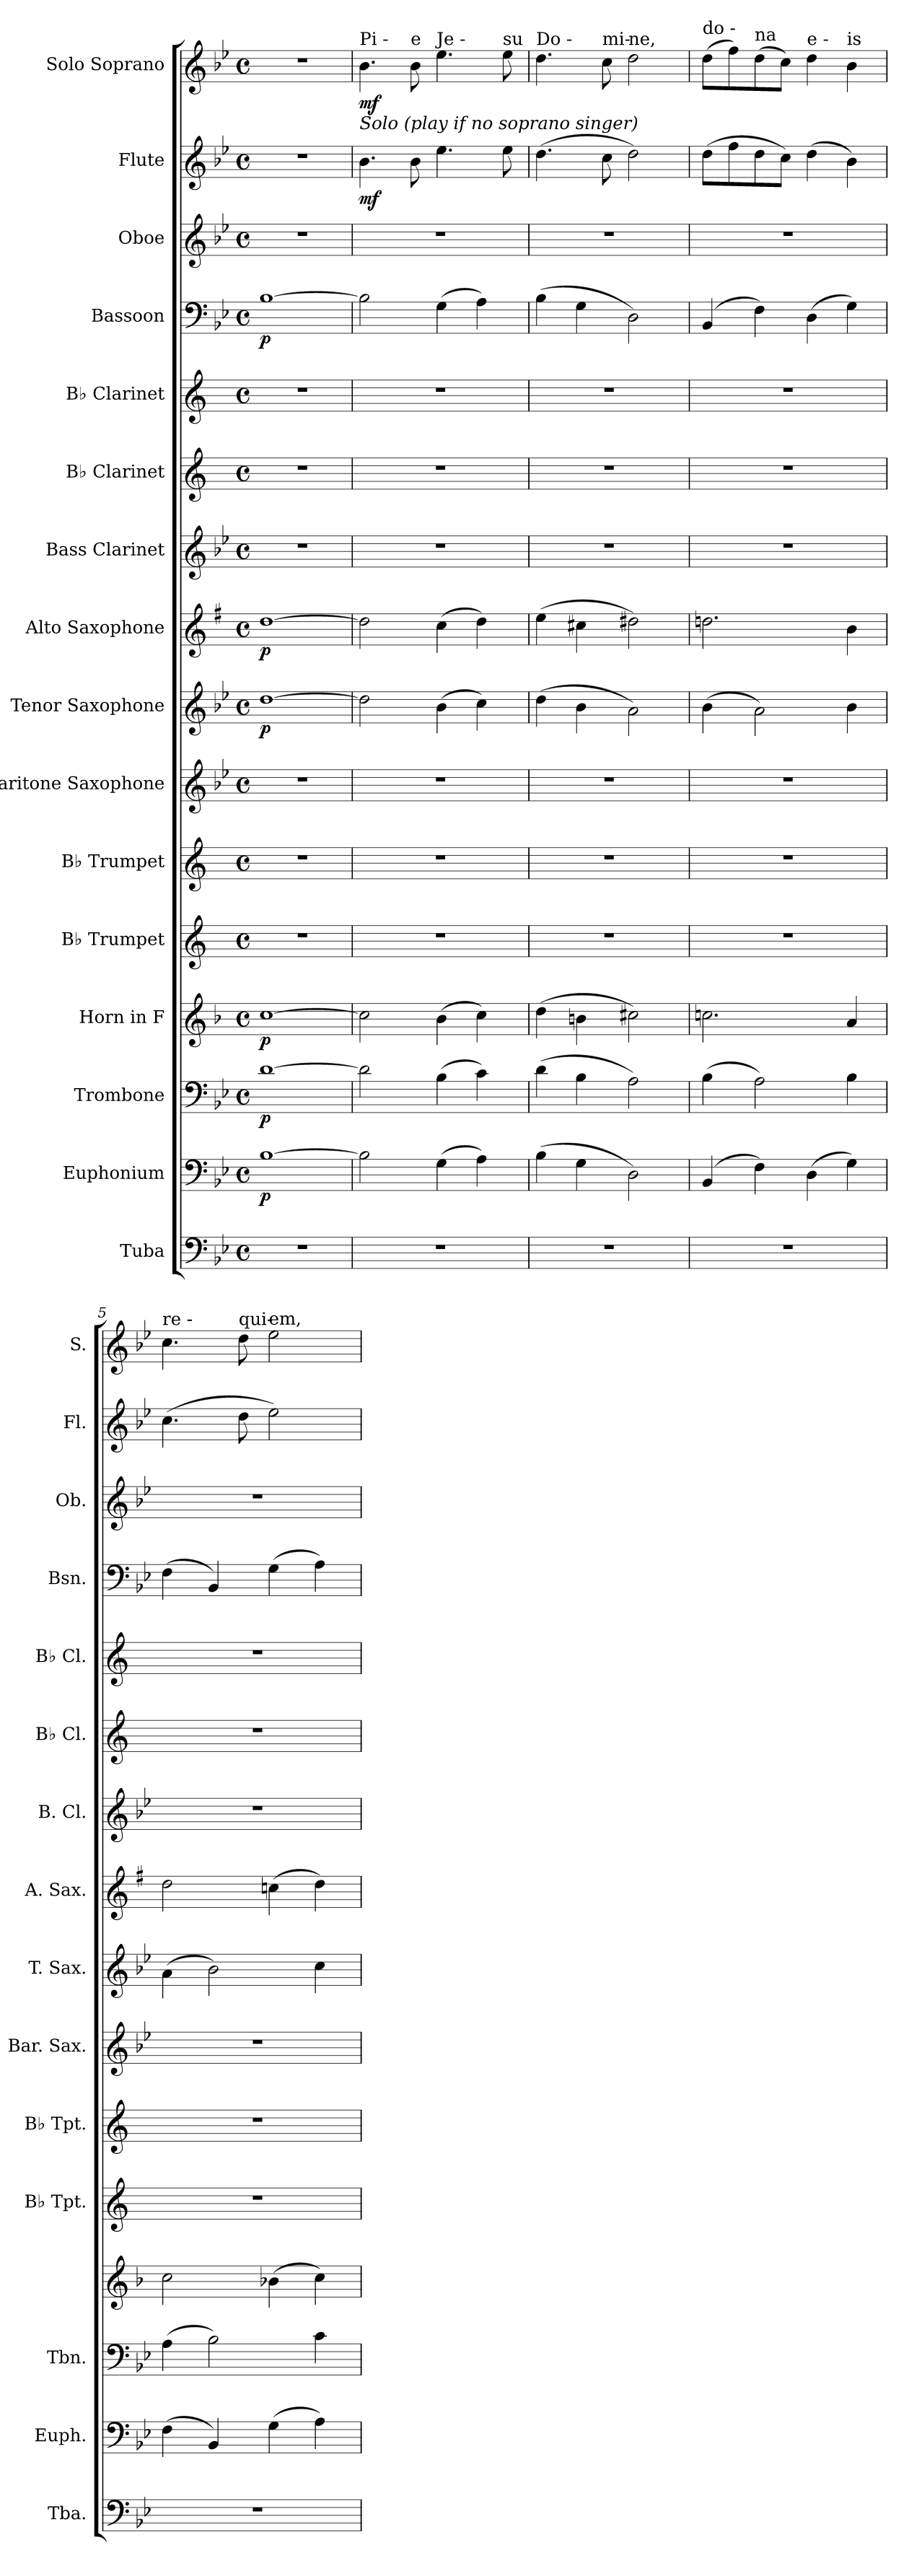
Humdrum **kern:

**kern	**kern	**dynam	**kern	**dynam	**kern	**dynam	**kern	**kern	**kern	**kern	**dynam	**kern	**dynam	**kern	**kern	**kern	**kern	**dynam	**kern	**kern	**dynam	**kern	**dynam
*part16	*part15	*part15	*part14	*part14	*part13	*part13	*part12	*part11	*part10	*part9	*part9	*part8	*part8	*part7	*part6	*part5	*part4	*part4	*part3	*part2	*part2	*part1	*part1
*staff16	*staff15	*staff15	*staff14	*staff14	*staff13	*staff13	*staff12	*staff11	*staff10	*staff9	*staff9	*staff8	*staff8	*staff7	*staff6	*staff5	*staff4	*staff4	*staff3	*staff2	*staff2	*staff1	*staff1
*I"Tuba	*I"Euphonium	*	*I"Trombone	*	*I"Horn in F	*	*I"B♭ Trumpet	*I"B♭ Trumpet	*I"Baritone Saxophone	*I"Tenor Saxophone	*	*I"Alto Saxophone	*	*I"Bass Clarinet	*I"B♭ Clarinet	*I"B♭ Clarinet	*I"Bassoon	*	*I"Oboe	*I"Flute	*	*I"Solo Soprano	*
*I'Tba.	*I'Euph.	*	*I'Tbn.	*	*	*	*I'B♭ Tpt.	*I'B♭ Tpt.	*I'Bar. Sax.	*I'T. Sax.	*	*I'A. Sax.	*	*I'B. Cl.	*I'B♭ Cl.	*I'B♭ Cl.	*I'Bsn.	*	*I'Ob.	*I'Fl.	*	*I'S.	*
*clefF4	*clefF4	*	*clefF4	*	*clefG2	*	*clefG2	*clefG2	*clefG2	*clefG2	*	*clefG2	*	*clefG2	*clefG2	*clefG2	*clefF4	*	*clefG2	*clefG2	*	*clefG2	*
*	*	*	*	*	*ITrd4c7	*	*ITrd1c2	*ITrd1c2	*ITrd12c21	*ITrd8c14	*	*ITrd5c9	*	*ITrd8c14	*ITrd1c2	*ITrd1c2	*	*	*	*	*	*	*
*k[b-e-]	*k[b-e-]	*	*k[b-e-]	*	*k[b-e-]	*	*k[b-e-]	*k[b-e-]	*k[b-e-]	*k[b-e-]	*	*k[b-e-]	*	*k[b-e-]	*k[b-e-]	*k[b-e-]	*k[b-e-]	*	*k[b-e-]	*k[b-e-]	*	*k[b-e-]	*
*M4/4	*M4/4	*	*M4/4	*	*M4/4	*	*M4/4	*M4/4	*M4/4	*M4/4	*	*M4/4	*	*M4/4	*M4/4	*M4/4	*M4/4	*	*M4/4	*M4/4	*	*M4/4	*
*met(c)	*met(c)	*	*met(c)	*	*met(c)	*	*met(c)	*met(c)	*met(c)	*met(c)	*	*met(c)	*	*met(c)	*met(c)	*met(c)	*met(c)	*	*met(c)	*met(c)	*	*met(c)	*
*MM45	*MM45	*	*MM45	*	*MM45	*	*MM45	*MM45	*MM45	*MM45	*	*MM45	*	*MM45	*MM45	*MM45	*MM45	*	*MM45	*MM45	*	*MM45	*
=1	=1	=1	=1	=1	=1	=1	=1	=1	=1	=1	=1	=1	=1	=1	=1	=1	=1	=1	=1	=1	=1	=1	=1
!	!	!LO:DY:b	!	!LO:DY:b	!	!LO:DY:b	!	!	!	!	!LO:DY:b	!	!LO:DY:b	!	!	!	!	!LO:DY:b	!	!	!	!	!
1r	[1B-	p	[1d	p	[1f	p	1r	1r	1r	[1d	p	[1f	p	1r	1r	1r	[1B-	p	1r	1r	.	1r	.
=2	=2	=2	=2	=2	=2	=2	=2	=2	=2	=2	=2	=2	=2	=2	=2	=2	=2	=2	=2	=2	=2	=2	=2
!	!	!	!	!	!	!	!	!	!	!	!	!	!	!	!	!	!	!	!	!	!	!LO:TX:a:t=Pi -	!
!	!	!	!	!	!	!	!	!	!	!	!	!	!	!	!	!	!	!	!	!LO:TX:a:i:t=Solo (play if no soprano singer)	!	!	!
!	!	!	!	!	!	!	!	!	!	!	!	!	!	!	!	!	!	!	!	!	!LO:DY:b	!	!LO:DY:b
1r	2B-\]	.	2d\]	.	2f\]	.	1r	1r	1r	2d\]	.	2f\]	.	1r	1r	1r	2B-\]	.	1r	4.b-\	mf	4.b-\	mf
!	!	!	!	!	!	!	!	!	!	!	!	!	!	!	!	!	!	!	!	!	!	!LO:TX:a:t=e	!
.	.	.	.	.	.	.	.	.	.	.	.	.	.	.	.	.	.	.	.	8b-\	.	8b-\	.
!	!	!	!	!	!	!	!	!	!	!	!	!	!	!	!	!	!	!	!	!	!	!LO:TX:a:t=Je  -	!
.	(4G\	.	(4B-\	.	(4e-\	.	.	.	.	(4B-\	.	(4e-\	.	.	.	.	(4G\	.	.	4.ee-\	.	4.ee-\	.
.	4A\)	.	4c\)	.	4f\)	.	.	.	.	4c\)	.	4f\)	.	.	.	.	4A\)	.	.	.	.	.	.
!	!	!	!	!	!	!	!	!	!	!	!	!	!	!	!	!	!	!	!	!	!	!LO:TX:a:t=su	!
.	.	.	.	.	.	.	.	.	.	.	.	.	.	.	.	.	.	.	.	8ee-\	.	8ee-\	.
=3	=3	=3	=3	=3	=3	=3	=3	=3	=3	=3	=3	=3	=3	=3	=3	=3	=3	=3	=3	=3	=3	=3	=3
!	!	!	!	!	!	!	!	!	!	!	!	!	!	!	!	!	!	!	!	!	!	!LO:TX:a:t=Do  -	!
1r	(4B-\	.	(4d\	.	(4g\	.	1r	1r	1r	(4d\	.	(4g\	.	1r	1r	1r	(4B-\	.	1r	(4.dd\	.	4.dd\	.
.	4G\	.	4B-\	.	4en\	.	.	.	.	4B-\	.	4en\	.	.	.	.	4G\	.	.	.	.	.	.
!	!	!	!	!	!	!	!	!	!	!	!	!	!	!	!	!	!	!	!	!	!	!LO:TX:a:t=mi-	!
.	.	.	.	.	.	.	.	.	.	.	.	.	.	.	.	.	.	.	.	8cc\	.	8cc\	.
!	!	!	!	!	!	!	!	!	!	!	!	!	!	!	!	!	!	!	!	!	!	!LO:TX:a:t=ne,	!
.	2D\)	.	2A\)	.	2f#X\)	.	.	.	.	2A\)	.	2f#X\)	.	.	.	.	2D\)	.	.	2dd\)	.	2dd\	.
=4	=4	=4	=4	=4	=4	=4	=4	=4	=4	=4	=4	=4	=4	=4	=4	=4	=4	=4	=4	=4	=4	=4	=4
!	!	!	!	!	!	!	!	!	!	!	!	!	!	!	!	!	!	!	!	!	!	!LO:TX:a:t=do -	!
1r	(4BB-/	.	(4B-\	.	2.fn\	.	1r	1r	1r	(4B-\	.	2.fn\	.	1r	1r	1r	(4BB-/	.	1r	(8dd\L	.	(8dd\L	.
.	.	.	.	.	.	.	.	.	.	.	.	.	.	.	.	.	.	.	.	8ff\	.	8ff\)	.
!	!	!	!	!	!	!	!	!	!	!	!	!	!	!	!	!	!	!	!	!	!	!LO:TX:a:t=na	!
.	4F\)	.	2A\)	.	.	.	.	.	.	2A\)	.	.	.	.	.	.	4F\)	.	.	8dd\	.	(8dd\	.
.	.	.	.	.	.	.	.	.	.	.	.	.	.	.	.	.	.	.	.	8cc\J)	.	8cc\J)	.
!	!	!	!	!	!	!	!	!	!	!	!	!	!	!	!	!	!	!	!	!	!	!LO:TX:a:t=e  -	!
.	(4D\	.	.	.	.	.	.	.	.	.	.	.	.	.	.	.	(4D\	.	.	(4dd\	.	4dd\	.
!	!	!	!	!	!	!	!	!	!	!	!	!	!	!	!	!	!	!	!	!	!	!LO:TX:a:t=is	!
.	4G\)	.	4B-\	.	4d/	.	.	.	.	4B-\	.	4d\	.	.	.	.	4G\)	.	.	4b-\)	.	4b-\	.
=5	=5	=5	=5	=5	=5	=5	=5	=5	=5	=5	=5	=5	=5	=5	=5	=5	=5	=5	=5	=5	=5	=5	=5
!	!	!	!	!	!	!	!	!	!	!	!	!	!	!	!	!	!	!	!	!	!	!LO:TX:a:t=re  -	!
1r	(4F\	.	(4A\	.	2f\	.	1r	1r	1r	(4A\	.	2f\	.	1r	1r	1r	(4F\	.	1r	(4.cc\	.	4.cc\	.
.	4BB-/)	.	2B-\)	.	.	.	.	.	.	2B-\)	.	.	.	.	.	.	4BB-/)	.	.	.	.	.	.
!	!	!	!	!	!	!	!	!	!	!	!	!	!	!	!	!	!	!	!	!	!	!LO:TX:a:t=qui-	!
.	.	.	.	.	.	.	.	.	.	.	.	.	.	.	.	.	.	.	.	8dd\	.	8dd\	.
!	!	!	!	!	!	!	!	!	!	!	!	!	!	!	!	!	!	!	!	!	!	!LO:TX:a:t=em,	!
.	(4G\	.	.	.	(4e-X\	.	.	.	.	.	.	(4e-X\	.	.	.	.	(4G\	.	.	2ee-\)	.	2ee-\	.
.	4A\)	.	4c\	.	4f\)	.	.	.	.	4c\	.	4f\)	.	.	.	.	4A\)	.	.	.	.	.	.
=	=	=	=	=	=	=	=	=	=	=	=	=	=	=	=	=	=	=	=	=	=	=	=
*-	*-	*-	*-	*-	*-	*-	*-	*-	*-	*-	*-	*-	*-	*-	*-	*-	*-	*-	*-	*-	*-	*-	*-
